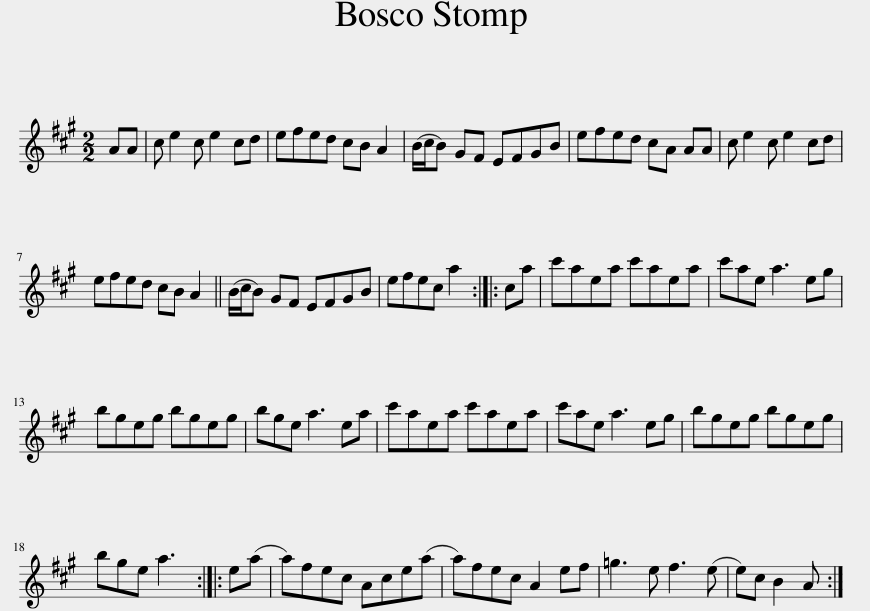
X:1
L:1/8
M:2/2
I:linebreak $
K:A
V:1 treble
V:1
 AA | c e2 c e2 cd | efed cB A2 | (B/c/B) GF EFGB | efed cA AA | %5
 c e2 c e2 cd |$ efed cB A2 || (B/c/B) GF EFGB | efec a2 :: ca | %10
 c'aea c'aea | c'ae a3 eg |$ bgeg bgeg | bge a3 ea | c'aea c'aea | %15
 c'ae a3 eg | bgeg bgeg |$ bge a3 :: e(a | a)fec Ace(a | %20
 a)fec A2 ef | =g3 e f3 (e | e)c B2 A :| %23
